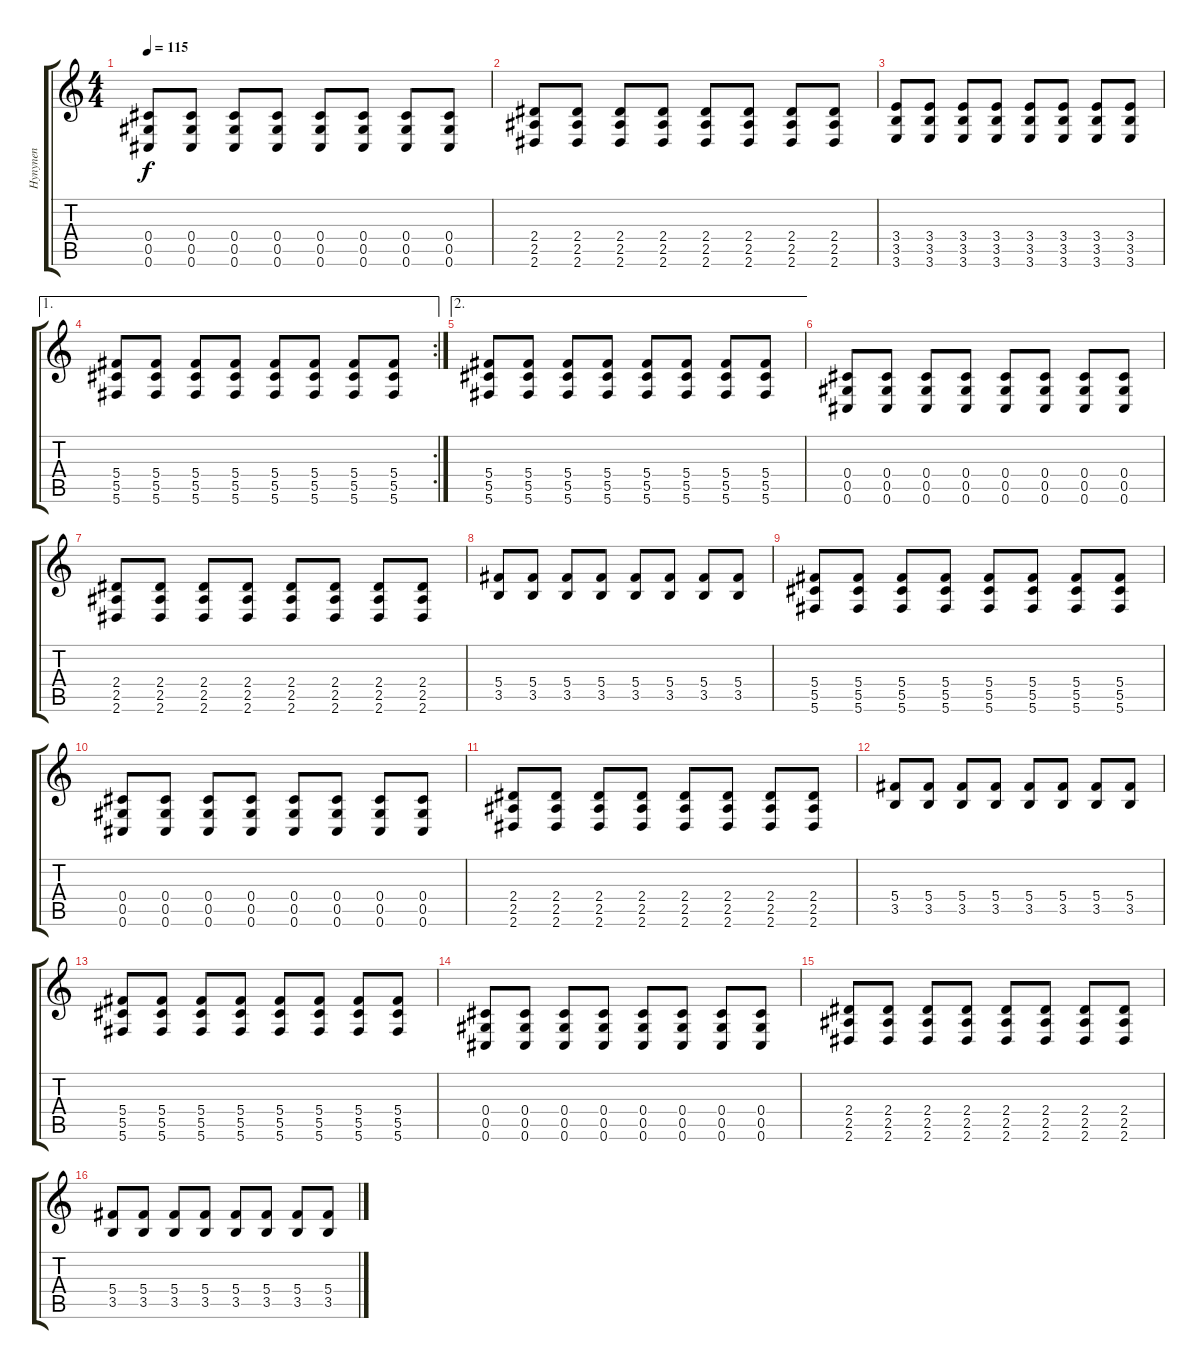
\track ("Hynynen" "Hynynen") {instrument distortionguitar}
\staff {score tabs}
\tuning (Eb4 Bb3 Gb3 Db3 Ab2 Db2) {hide}
\ts (4 4)
\tempo 115
\clef g2
\ks c
(0.4 0.5 0.6).8{dy f} (0.4 0.5 0.6).8 (0.4 0.5 0.6).8 (0.4 0.5 0.6).8 (0.4 0.5 0.6).8 (0.4 0.5 0.6).8 (0.4 0.5 0.6).8 (0.4 0.5 0.6).8 |
(2.4 2.5 2.6).8 (2.4 2.5 2.6).8 (2.4 2.5 2.6).8 (2.4 2.5 2.6).8 (2.4 2.5 2.6).8 (2.4 2.5 2.6).8 (2.4 2.5 2.6).8 (2.4 2.5 2.6).8 |
(3.4 3.5 3.6).8 (3.4 3.5 3.6).8 (3.4 3.5 3.6).8 (3.4 3.5 3.6).8 (3.4 3.5 3.6).8 (3.4 3.5 3.6).8 (3.4 3.5 3.6).8 (3.4 3.5 3.6).8 |
\ae 1
\rc 2
(5.4 5.5 5.6).8 (5.4 5.5 5.6).8 (5.4 5.5 5.6).8 (5.4 5.5 5.6).8 (5.4 5.5 5.6).8 (5.4 5.5 5.6).8 (5.4 5.5 5.6).8 (5.4 5.5 5.6).8 |
\ae 2
(5.4 5.5 5.6).8 (5.4 5.5 5.6).8 (5.4 5.5 5.6).8 (5.4 5.5 5.6).8 (5.4 5.5 5.6).8 (5.4 5.5 5.6).8 (5.4 5.5 5.6).8 (5.4 5.5 5.6).8 |
(0.4 0.5 0.6).8 (0.4 0.5 0.6).8 (0.4 0.5 0.6).8 (0.4 0.5 0.6).8 (0.4 0.5 0.6).8 (0.4 0.5 0.6).8 (0.4 0.5 0.6).8 (0.4 0.5 0.6).8 |
(2.4 2.5 2.6).8 (2.4 2.5 2.6).8 (2.4 2.5 2.6).8 (2.4 2.5 2.6).8 (2.4 2.5 2.6).8 (2.4 2.5 2.6).8 (2.4 2.5 2.6).8 (2.4 2.5 2.6).8 |
(5.4 3.5).8 (5.4 3.5).8 (5.4 3.5).8 (5.4 3.5).8 (5.4 3.5).8 (5.4 3.5).8 (5.4 3.5).8 (5.4 3.5).8 |
(5.4 5.5 5.6).8 (5.4 5.5 5.6).8 (5.4 5.5 5.6).8 (5.4 5.5 5.6).8 (5.4 5.5 5.6).8 (5.4 5.5 5.6).8 (5.4 5.5 5.6).8 (5.4 5.5 5.6).8 |
(0.4 0.5 0.6).8 (0.4 0.5 0.6).8 (0.4 0.5 0.6).8 (0.4 0.5 0.6).8 (0.4 0.5 0.6).8 (0.4 0.5 0.6).8 (0.4 0.5 0.6).8 (0.4 0.5 0.6).8 |
(2.4 2.5 2.6).8 (2.4 2.5 2.6).8 (2.4 2.5 2.6).8 (2.4 2.5 2.6).8 (2.4 2.5 2.6).8 (2.4 2.5 2.6).8 (2.4 2.5 2.6).8 (2.4 2.5 2.6).8 |
(5.4 3.5).8 (5.4 3.5).8 (5.4 3.5).8 (5.4 3.5).8 (5.4 3.5).8 (5.4 3.5).8 (5.4 3.5).8 (5.4 3.5).8 |
(5.4 5.5 5.6).8 (5.4 5.5 5.6).8 (5.4 5.5 5.6).8 (5.4 5.5 5.6).8 (5.4 5.5 5.6).8 (5.4 5.5 5.6).8 (5.4 5.5 5.6).8 (5.4 5.5 5.6).8 |
(0.4 0.5 0.6).8 (0.4 0.5 0.6).8 (0.4 0.5 0.6).8 (0.4 0.5 0.6).8 (0.4 0.5 0.6).8 (0.4 0.5 0.6).8 (0.4 0.5 0.6).8 (0.4 0.5 0.6).8 |
(2.4 2.5 2.6).8 (2.4 2.5 2.6).8 (2.4 2.5 2.6).8 (2.4 2.5 2.6).8 (2.4 2.5 2.6).8 (2.4 2.5 2.6).8 (2.4 2.5 2.6).8 (2.4 2.5 2.6).8 |
(5.4 3.5).8 (5.4 3.5).8 (5.4 3.5).8 (5.4 3.5).8 (5.4 3.5).8 (5.4 3.5).8 (5.4 3.5).8 (5.4 3.5).8
